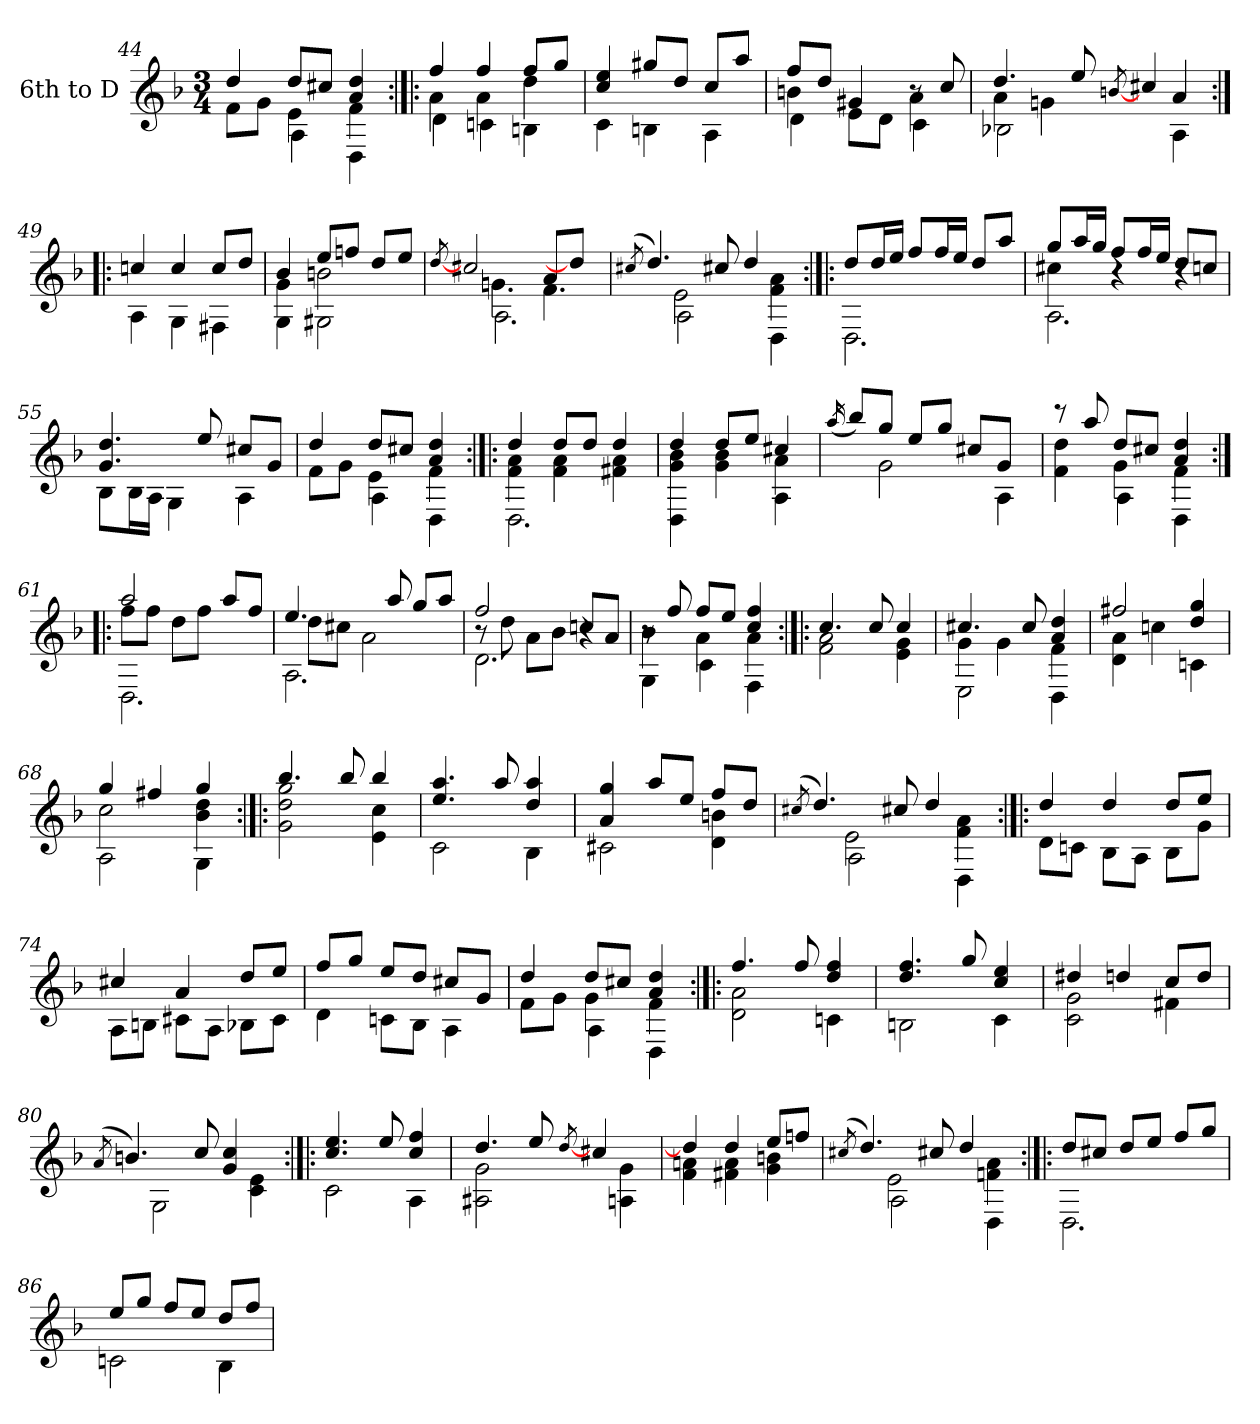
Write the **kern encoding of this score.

**kern
*part1
*staff1
*I"6th to D
*clefG2
*ITrd7c12
*k[b-]
*d:
*M3/4
=44
*^
*	*^
4di/	8Fi\L	4ryy
.	8Gi\J	.
8di/L	4Ei\	4AAi\
8c#Xi/J	.	.
4Ai/ 4di	4Fi\	4DDi\
!!LO:LB:g=z	!!	!!
=45:|!|:	=45:|!|:	=45:|!|:
4fi/	4Ai\	4Di\
4fi/	4Ai\	4Cni\
8fi/L	4di\	4BBni\
8gi/J	.	.
*	*v	*v
=46	=46
4ci/ 4ei	4Ci\
8g#Xi/L	4BBni\
8di/J	.
8ci/L	4AAi\
8ai/J	.
=47	=47
*	*^
8fi/L	4Bni\	4Di\
8di/J	.	.
4G#Xi/	4ryy	8Ei\L
.	.	8Di\J
8r	4Ai\	4Ci\
8ci/	.	.
=48	=48	=48
4.di/	4Ai\	2BB-Xi\
.	4Gni\	.
8ei/	.	.
[>8qBni/	8qryy	8qryy
4c#Xi/	4Ai/	4AAi\
*	*v	*v
=49:|!|:	=49:|!|:
4cni/	4AAi\
4ci/	4GGi\
8ci/L	4FF#Xi\
8di/J	.
=50	=50
*	*^
4B-i/	4Gi\	4GGi\
8ei/L	2Bni\	2GG#Xi\
8fni/J	.	.
8di/L	.	.
8ei/J	.	.
!!LO:LB:g=z	!!	!!
=51	=51	=51
[>8qdi/	8qryy	8qryy
2c#Xi/	4.Gni\	2.AAi\
.	4.Fi\	.
8Ai/L	.	.
8di/J]	.	.
=52	=52	=52
(8qc#Xi/	8qryy	8qryy
4.di/)	2Ei\	2AAi\
8c#i/	.	.
4di/	4Fi\ 4Ai	4DDi\
*	*v	*v
=53:|!|:	=53:|!|:
8di/L	2.DDi\
16di/L	.
16ei/JJ	.
8fi/L	.
16fi/L	.
16ei/JJ	.
8di/L	.
8ai/J	.
=54	=54
*	*^
8gi/L	4c#Xi\	2.AAi\
16ai/L	.	.
16gi/JJ	.	.
8fi/L	4r	.
16fi/L	.	.
16ei/JJ	.	.
8di/L	4r	.
8cni/J	.	.
*	*v	*v
=55	=55
4.Gi/ 4.di	8BB-i\L
.	16BB-i\L
.	16AAi\JJ
.	4GGi\
8ei/	.
8c#Xi/L	4AAi\
8Gi/J	.
!!LO:LB:g=z	!!
=56	=56
*	*^
4di/	8Fi\L	4ryy
.	8Gi\J	.
8di/L	4Ei\	4AAi\
8c#Xi/J	.	.
4Ai/ 4di	4Fi\	4DDi\
=57:|!|:	=57:|!|:	=57:|!|:
4di/	4Fi\ 4Ai	2.DDi\
8di/L	4Fi\ 4Ai	.
8di/J	.	.
4di/	4F#Xi\ 4Ai	.
=58	=58	=58
4di/	4DDi\ 4Gi 4B-i	2ryy
8di/L	4Gi\ 4B-i	.
8ei/J	.	.
4c#Xi/	4Ai\	4AAi\
*	*v	*v
=59	=59
(16qai/	8qryy
8b-i/L)	2Gi\
8gi/J	.
8ei/L	.
8gi/J	.
8c#Xi/L	4AAi\
8Gi/J	.
=60	=60
*	*^
8r	4Fi\ 4di	4ryy
8ai/	.	.
8di/L	4Gi\	4AAi\
8c#Xi/J	.	.
4Ai/ 4di	4Fi\	4DDi\
!!LO:PB:g=z	!!	!!
=61:|!|:	=61:|!|:	=61:|!|:
2ai/	8fi\L	2.DDi\
.	8fi\J	.
.	8di\L	.
.	8fi\J	.
8ai/L	4ryy	.
8fi/J	.	.
=62	=62	=62
4.ei/	8di\L	2.AAi\
.	8c#Xi\J	.
.	2Ai\	.
8ai/	.	.
8gi/L	.	.
8ai/J	.	.
=63	=63	=63
2fi/	8r	2.Di\
.	8di\	.
.	8Ai\L	.
.	8B-i\J	.
8cni/L	4r	.
8Ai/J	.	.
=64	=64	=64
8r	4B-i\	4GGi\
8fi/	.	.
8fi/L	4Ai\	4Ci\
8ei/J	.	.
4ci/ 4fi	4Ai\	4FFi\
*	*v	*v
=65:|!|:	=65:|!|:
4.ci/	2Fi\ 2Ai
8ci/	.
4ci/	4Ei\ 4Gi
=66	=66
*	*^
4.c#Xi/	4Gi\	2EEi\
.	4Gi\	.
8c#i/	.	.
4Ai/ 4di	4Fi\	4DDi\
*	*v	*v
=67	=67
2f#Xi/	4Di\ 4Ai
.	4cni\
4di/ 4gi	4Cni\
!!LO:LB:g=z	!!
=68	=68
*	*^
4gi/	2ci\	2AAi\
4f#Xi/	.	.
4gi/	4B-i\ 4di	4GGi\
*	*v	*v
=69:|!|:	=69:|!|:
4.b-i/	2Gi\ 2di 2gi
8b-i/	.
4b-i/	4Ei\ 4ci
=70	=70
4.ei/ 4.ai	2Ci\
8ai/	.
4di/ 4ai	4BB-i\
=71	=71
4Ai/ 4gi	2C#Xi\
8ai/L	.
8ei/J	.
8fi/L	4Di\ 4Bni
8di/J	.
=72	=72
*	*^
(8qc#Xi/	8qryy	8qryy
4.di/)	2Ei\	2AAi\
8c#i/	.	.
4di/	4Fi\ 4Ai	4DDi\
*	*v	*v
=73:|!|:	=73:|!|:
4di/	8Di\L
.	8Cni\J
4di/	8BB-i\L
.	8AAi\J
8di/L	8BB-i\L
8ei/J	8Gi\J
=74	=74
4c#Xi/	8AAi\L
.	8BBni\J
4Ai/	8C#Xi\L
.	8AAi\J
8di/L	8BB-Xi\L
8ei/J	8C#i\J
!!LO:LB:g=z	!!
=75	=75
8fi/L	4Di\
8gi/J	.
8ei/L	8Cni\L
8di/J	8BB-i\J
8c#Xi/L	4AAi\
8Gi/J	.
=76	=76
*	*^
4di/	8Fi\L	4ryy
.	8Gi\J	.
8di/L	4Gi\	4AAi\
8c#Xi/J	.	.
4Ai/ 4di	4Fi\	4DDi\
*	*v	*v
=77:|!|:	=77:|!|:
4.fi/	2Di\ 2Ai
8fi/	.
4di/ 4fi	4Cni\
=78	=78
4.di/ 4.fi	2BBni\
8gi/	.
4ci/ 4ei	4Ci\
=79	=79
4d#Xi/	2Ci\ 2Gi
4dni/	.
8ci/L	4F#Xi\
8di/J	.
=80	=80
(8qAi/	8qryy
4.Bni/)	2GGi\
8ci/	.
4Gi/ 4ci	4Ci\ 4Ei
!!LO:LB:g=z	!!
=81:|!|:	=81:|!|:
4.ci/ 4.ei	2Ci\
8ei/	.
4ci/ 4fi	4AAi\
=82	=82
4.di/	2AA#Xi\ 2Gi
8ei/	.
[>8qdi/	8qryy
4c#Xi/	4AAni\ 4Gi
=83	=83
4di/]	4Fi\ 4Ani
4di/	4F#Xi\ 4Ai
8ei/L	4Gi\ 4Bni
8fni/J	.
=84	=84
*	*^
(8qc#Xi/	8qryy	8qryy
4.di/)	2Ei\	2AAi\
8c#i/	.	.
4di/	4Fni\ 4Ai	4DDi\
*	*v	*v
=85:|!|:	=85:|!|:
8di/L	2.DDi\
8c#Xi/J	.
8di/L	.
8ei/J	.
8fi/L	.
8gi/J	.
=86	=86
8ei/L	2Cni\
8gi/J	.
8fi/L	.
8ei/J	.
8di/L	4BB-i\
8fi/J	.
*v	*v
=
*-
